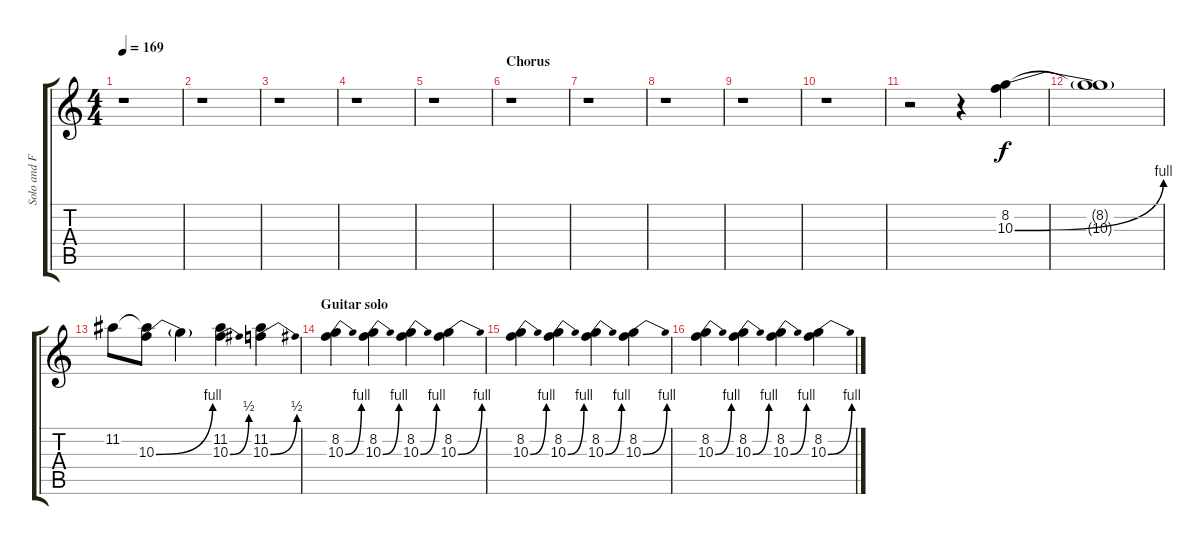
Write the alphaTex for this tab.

\track ("Solo and Fills" "Solo and F") {instrument overdrivenguitar}
\staff {score tabs}
\tuning (E4 B3 G3 D3 A2 E2) {hide}
\ts (4 4)
\tempo 169
\clef g2
\ks c
r.1{dy f} |
r.1 |
r.1 |
r.1 |
r.1 |
\section ("" "Chorus")
r.1 |
r.1 |
r.1 |
r.1 |
r.1 |
r.2 r.4 (8.2 10.3{be (bend 0 0 60 4)}).4 |
(8.2{t} 10.3{t}).1 |
11.2.8 (11.2{t} 10.3{be (bend 0 0 60 4)}).8 10.3{t}.4 (11.2 10.3{be (bend 0 0 60 2)}).4 (11.2 10.3{be (bend 0 0 60 2)}).4 |
\section ("" "Guitar solo")
(8.2 10.3{be (bend 0 0 60 4)}).4 (8.2 10.3{be (bend 0 0 60 4)}).4 (8.2 10.3{be (bend 0 0 60 4)}).4 (8.2 10.3{be (bend 0 0 60 4)}).4 |
(8.2 10.3{be (bend 0 0 60 4)}).4 (8.2 10.3{be (bend 0 0 60 4)}).4 (8.2 10.3{be (bend 0 0 60 4)}).4 (8.2 10.3{be (bend 0 0 60 4)}).4 |
(8.2 10.3{be (bend 0 0 60 4)}).4 (8.2 10.3{be (bend 0 0 60 4)}).4 (8.2 10.3{be (bend 0 0 60 4)}).4 (8.2 10.3{be (bend 0 0 60 4)}).4
